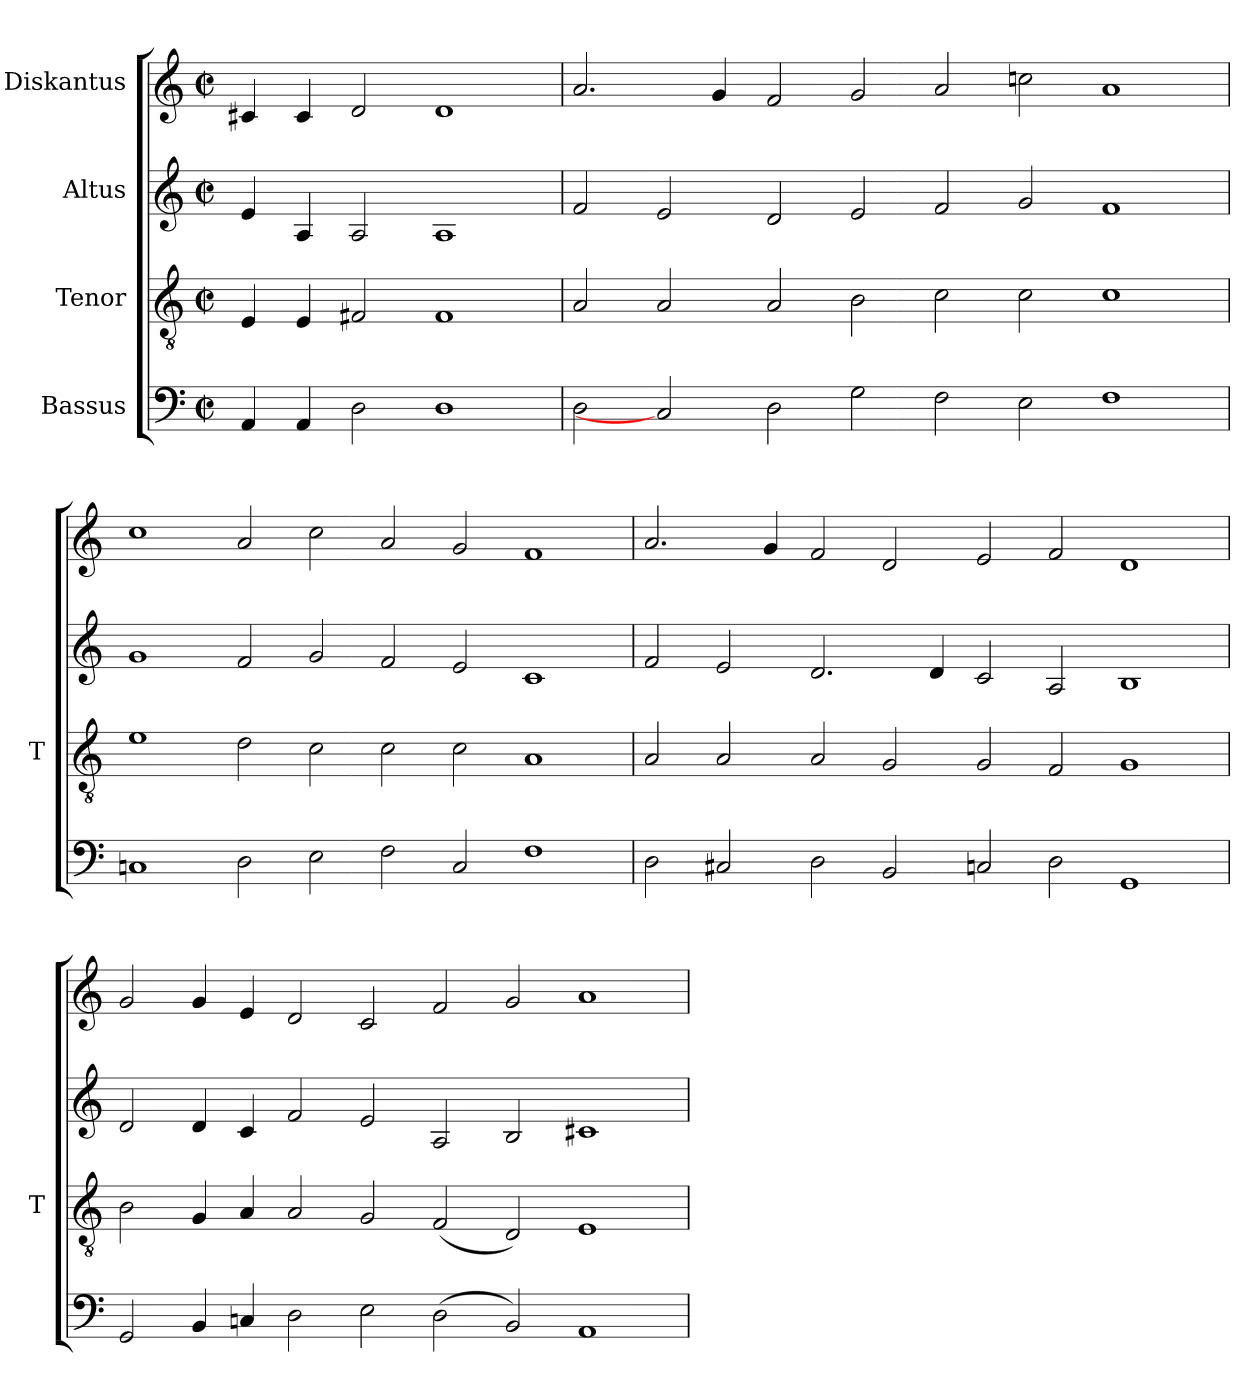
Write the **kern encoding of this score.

**kern	**kern	**kern	**kern
*part4	*part3	*part2	*part1
*staff4	*staff3	*staff2	*staff1
*I"Bassus	*I"Tenor	*I"Altus	*I"Diskantus
*	*I'T	*	*
*clefF4	*clefGv2	*clefG2	*clefG2
*k[]	*k[]	*k[]	*k[]
*M2/2	*M2/2	*M2/2	*M2/2
*met(c|)	*met(c|)	*met(c|)	*met(c|)
=	=	=	=
4AA	4E	4e	4c#X
4AA	4E	4A	4c#
2D	2F#X	2A	2d
1D	1F#	1A	1d
=	=	=	=
2D	2A	2f	2.a
2C#]	2A	2e	.
.	.	.	4g
2D	2A	2d	2f
2G	2B	2e	2g
2F	2c	2f	2a
2E	2c	2g	2ccn
1F	1c	1f	1a
=	=	=	=
1Cn	1e	1g	1cc
2D	2d	2f	2a
2E	2c	2g	2cc
2F	2c	2f	2a
2C	2c	2e	2g
1F	1A	1c	1f
=	=	=	=
2D	2A	2f	2.a
2C#X	2A	2e	.
.	.	.	4g
2D	2A	2.d	2f
2BB	2G	.	2d
.	.	4d	.
2Cn	2G	2c	2e
2D	2F	2A	2f
1GG	1G	1B	1d
=	=	=	=
2GG	2B	2d	2g
4BB	4G	4d	4g
4Cn	4A	4c	4e
2D	2A	2f	2d
2E	2G	2e	2c
(2D	(2F	2A	2f
2BB)	2D)	2B	2g
1AA	1E	1c#X	1a
=	=	=	=
*-	*-	*-	*-
